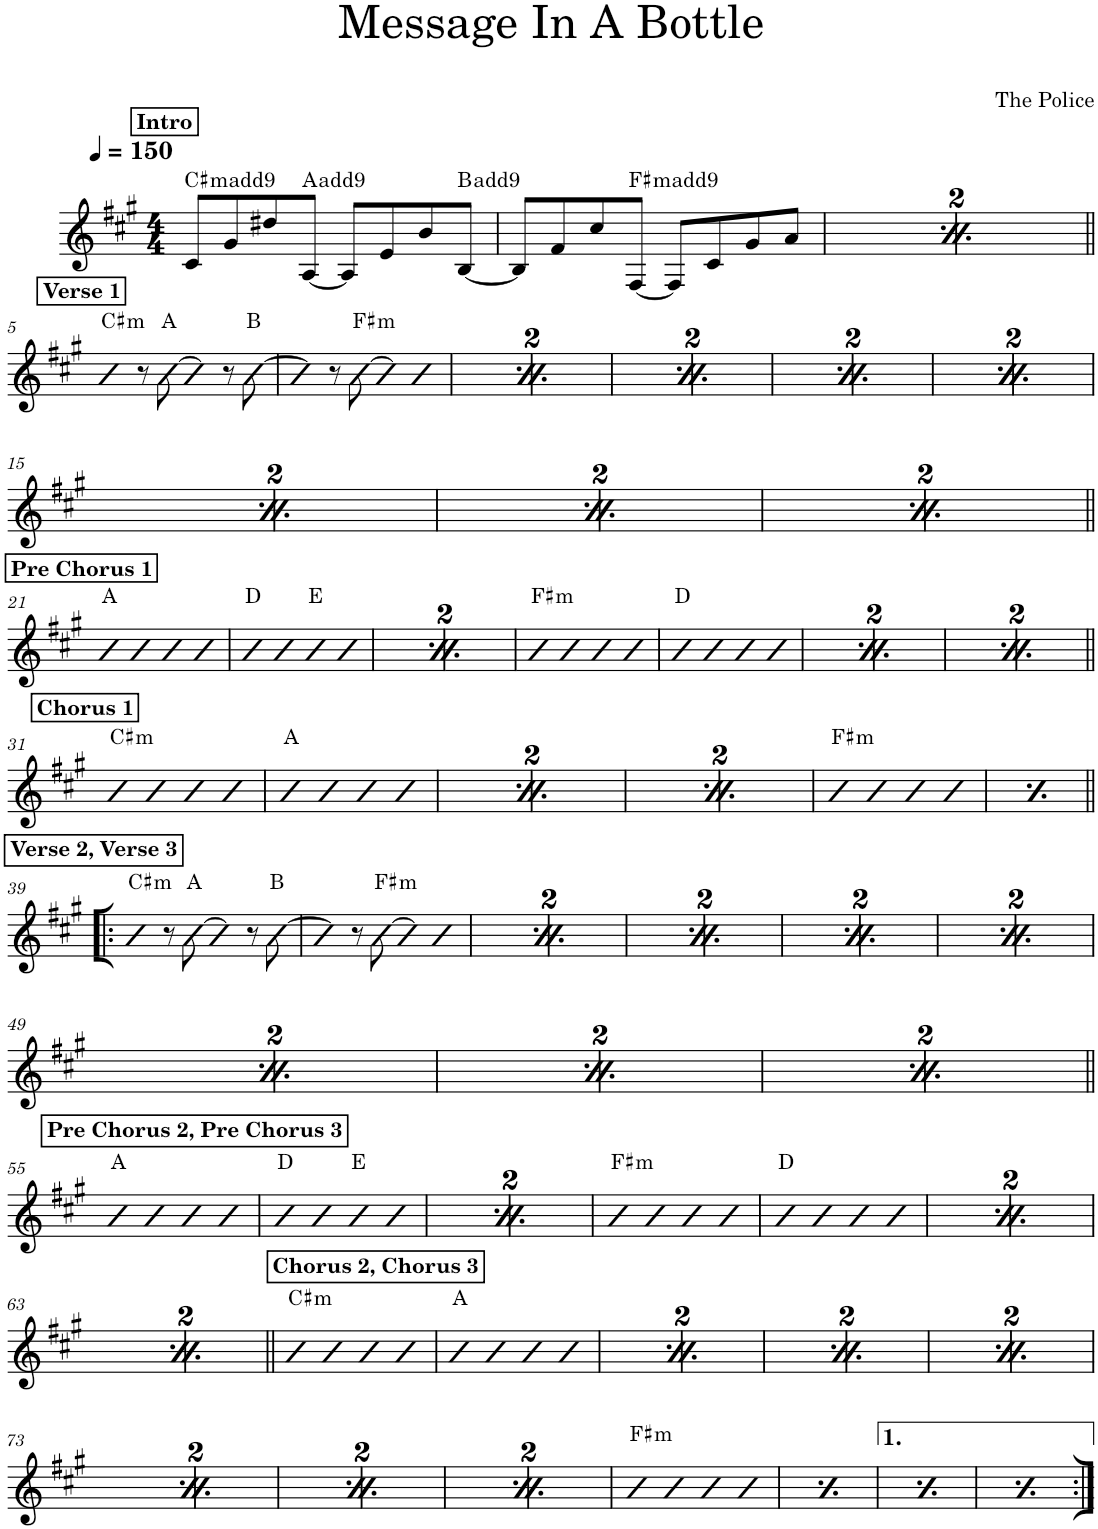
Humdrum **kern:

**kern	**harte
*part1	*part1
*staff1	*
*I"Piano	*
*I'Pno.	*
*clefG2	*
*k[f#c#g#]	*
*M4/4	*
*MM150	*
!!LO:REH:place=s1:a:B:cj:t=Intro
=1	=1
!	!LO:H:kt=m
8c#/L	C#:min(9)
8g#/	.
8dd#X/	.
[8A/J	A:maj(9)
8A/L]	.
8e/	.
8b/	.
[8B/J	B:maj(9)
=2	=2
8B/L]	.
8f#/	.
8cc#/	.
!	!LO:H:kt=m
[8F#/J	F#:min(9)
8F#/L]	.
8c#/	.
8g#/	.
8a/J	.
=3	=3
!!LO:REH:place=s1:a:B:cj:t=Intro
*MM150	*
!	!LO:H:kt=m
8c#/L	C#:min(9)
8g#/	.
8dd#X/	.
[8A/J	A:maj(9)
8A/L]	.
8e/	.
8b/	.
[8B/J	B:maj(9)
=4	=4
8B/L]	.
8f#/	.
8cc#/	.
!	!LO:H:kt=m
[8F#/J	F#:min(9)
8F#/L]	.
8c#/	.
8g#/	.
8a/J	.
!!LO:LB:g=z
!!LO:REH:place=s1:a:B:cj:t=Verse 1
=5||	=5||
!	!LO:H:kt=m
4b	C#:min
8r	.
[8b\	A:maj
4b]	.
8r	.
[8b\	B:maj
=6	=6
4b]	.
8r	.
!	!LO:H:kt=m
[8b\	F#:min
4b]	.
4b	.
!!LO:REH:place=s1:a:B:cj:t=Verse 1
=7	=7
!	!LO:H:kt=m
4b	C#:min
8r	.
[8b\	A:maj
4b]	.
8r	.
[8b\	B:maj
=8	=8
4b]	.
8r	.
!	!LO:H:kt=m
[8b\	F#:min
4b]	.
4b	.
!!LO:REH:place=s1:a:B:cj:t=Verse 1
=9	=9
!	!LO:H:kt=m
4b	C#:min
8r	.
[8b\	A:maj
4b]	.
8r	.
[8b\	B:maj
=10	=10
4b]	.
8r	.
!	!LO:H:kt=m
[8b\	F#:min
4b]	.
4b	.
!!LO:REH:place=s1:a:B:cj:t=Verse 1
=11	=11
!	!LO:H:kt=m
4b	C#:min
8r	.
[8b\	A:maj
4b]	.
8r	.
[8b\	B:maj
=12	=12
4b]	.
8r	.
!	!LO:H:kt=m
[8b\	F#:min
4b]	.
4b	.
!!LO:REH:place=s1:a:B:cj:t=Verse 1
=13	=13
!	!LO:H:kt=m
4b	C#:min
8r	.
[8b\	A:maj
4b]	.
8r	.
[8b\	B:maj
=14	=14
4b]	.
8r	.
!	!LO:H:kt=m
[8b\	F#:min
4b]	.
4b	.
!!LO:LB:g=z
!!LO:REH:place=s1:a:B:cj:t=Verse 1
=15	=15
!	!LO:H:kt=m
4b	C#:min
8r	.
[8b\	A:maj
4b]	.
8r	.
[8b\	B:maj
=16	=16
4b]	.
8r	.
!	!LO:H:kt=m
[8b\	F#:min
4b]	.
4b	.
!!LO:REH:place=s1:a:B:cj:t=Verse 1
=17	=17
!	!LO:H:kt=m
4b	C#:min
8r	.
[8b\	A:maj
4b]	.
8r	.
[8b\	B:maj
=18	=18
4b]	.
8r	.
!	!LO:H:kt=m
[8b\	F#:min
4b]	.
4b	.
!!LO:REH:place=s1:a:B:cj:t=Verse 1
=19	=19
!	!LO:H:kt=m
4b	C#:min
8r	.
[8b\	A:maj
4b]	.
8r	.
[8b\	B:maj
=20	=20
4b]	.
8r	.
!	!LO:H:kt=m
[8b\	F#:min
4b]	.
4b	.
!!LO:LB:g=z
!!LO:REH:place=s1:a:B:cj:t=Pre Chorus 1
=21||	=21||
4b	A:maj
4b	.
4b	.
4b	.
=22	=22
4b	D:maj
4b	.
4b	E:maj
4b	.
!!LO:REH:place=s1:a:B:cj:t=Pre Chorus 1
=23	=23
4b	A:maj
4b	.
4b	.
4b	.
=24	=24
4b	D:maj
4b	.
4b	E:maj
4b	.
=25	=25
!	!LO:H:kt=m
4b	F#:min
4b	.
4b	.
4b	.
=26	=26
4b	D:maj
4b	.
4b	.
4b	.
=27	=27
!	!LO:H:kt=m
4b	F#:min
4b	.
4b	.
4b	.
=28	=28
4b	D:maj
4b	.
4b	.
4b	.
=29	=29
!	!LO:H:kt=m
4b	F#:min
4b	.
4b	.
4b	.
=30	=30
4b	D:maj
4b	.
4b	.
4b	.
!!LO:LB:g=z
!!LO:REH:place=s1:a:B:cj:t=Chorus 1
=31||	=31||
!	!LO:H:kt=m
4b	C#:min
4b	.
4b	.
4b	.
=32	=32
4b	A:maj
4b	.
4b	.
4b	.
!!LO:REH:place=s1:a:B:cj:t=Chorus 1
=33	=33
!	!LO:H:kt=m
4b	C#:min
4b	.
4b	.
4b	.
=34	=34
4b	A:maj
4b	.
4b	.
4b	.
!!LO:REH:place=s1:a:B:cj:t=Chorus 1
=35	=35
!	!LO:H:kt=m
4b	C#:min
4b	.
4b	.
4b	.
=36	=36
4b	A:maj
4b	.
4b	.
4b	.
=37	=37
!	!LO:H:kt=m
4b	F#:min
4b	.
4b	.
4b	.
=38	=38
!	!LO:H:kt=m
4b	F#:min
4b	.
4b	.
4b	.
!!LO:LB:g=z
!!LO:REH:place=s1:a:B:cj:t=Verse 2, Verse 3
=39!|:	=39!|:
!	!LO:H:kt=m
4b	C#:min
8r	.
[8b\	A:maj
4b]	.
8r	.
[8b\	B:maj
=40	=40
4b]	.
8r	.
!	!LO:H:kt=m
[8b\	F#:min
4b]	.
4b	.
!!LO:REH:place=s1:a:B:cj:t=Verse 2, Verse 3
=41	=41
!	!LO:H:kt=m
4b	C#:min
8r	.
[8b\	A:maj
4b]	.
8r	.
[8b\	B:maj
=42	=42
4b]	.
8r	.
!	!LO:H:kt=m
[8b\	F#:min
4b]	.
4b	.
!!LO:REH:place=s1:a:B:cj:t=Verse 2, Verse 3
=43	=43
!	!LO:H:kt=m
4b	C#:min
8r	.
[8b\	A:maj
4b]	.
8r	.
[8b\	B:maj
=44	=44
4b]	.
8r	.
!	!LO:H:kt=m
[8b\	F#:min
4b]	.
4b	.
!!LO:REH:place=s1:a:B:cj:t=Verse 2, Verse 3
=45	=45
!	!LO:H:kt=m
4b	C#:min
8r	.
[8b\	A:maj
4b]	.
8r	.
[8b\	B:maj
=46	=46
4b]	.
8r	.
!	!LO:H:kt=m
[8b\	F#:min
4b]	.
4b	.
!!LO:REH:place=s1:a:B:cj:t=Verse 2, Verse 3
=47	=47
!	!LO:H:kt=m
4b	C#:min
8r	.
[8b\	A:maj
4b]	.
8r	.
[8b\	B:maj
=48	=48
4b]	.
8r	.
!	!LO:H:kt=m
[8b\	F#:min
4b]	.
4b	.
!!LO:LB:g=z
!!LO:REH:place=s1:a:B:cj:t=Verse 2, Verse 3
=49	=49
!	!LO:H:kt=m
4b	C#:min
8r	.
[8b\	A:maj
4b]	.
8r	.
[8b\	B:maj
=50	=50
4b]	.
8r	.
!	!LO:H:kt=m
[8b\	F#:min
4b]	.
4b	.
!!LO:REH:place=s1:a:B:cj:t=Verse 2, Verse 3
=51	=51
!	!LO:H:kt=m
4b	C#:min
8r	.
[8b\	A:maj
4b]	.
8r	.
[8b\	B:maj
=52	=52
4b]	.
8r	.
!	!LO:H:kt=m
[8b\	F#:min
4b]	.
4b	.
!!LO:REH:place=s1:a:B:cj:t=Verse 2, Verse 3
=53	=53
!	!LO:H:kt=m
4b	C#:min
8r	.
[8b\	A:maj
4b]	.
8r	.
[8b\	B:maj
=54	=54
4b]	.
8r	.
!	!LO:H:kt=m
[8b\	F#:min
4b]	.
4b	.
!!LO:LB:g=z
!!LO:REH:place=s1:a:B:cj:t=Pre Chorus 2, Pre Chorus 3
=55||	=55||
4b	A:maj
4b	.
4b	.
4b	.
=56	=56
4b	D:maj
4b	.
4b	E:maj
4b	.
!!LO:REH:place=s1:a:B:cj:t=Pre Chorus 2, Pre Chorus 3
=57	=57
4b	A:maj
4b	.
4b	.
4b	.
=58	=58
4b	D:maj
4b	.
4b	E:maj
4b	.
=59	=59
!	!LO:H:kt=m
4b	F#:min
4b	.
4b	.
4b	.
=60	=60
4b	D:maj
4b	.
4b	.
4b	.
=61	=61
!	!LO:H:kt=m
4b	F#:min
4b	.
4b	.
4b	.
=62	=62
4b	D:maj
4b	.
4b	.
4b	.
!!LO:LB:g=z
=63	=63
!	!LO:H:kt=m
4b	F#:min
4b	.
4b	.
4b	.
=64	=64
4b	D:maj
4b	.
4b	.
4b	.
!!LO:REH:place=s1:a:B:cj:t=Chorus 2, Chorus 3
=65||	=65||
!	!LO:H:kt=m
4b	C#:min
4b	.
4b	.
4b	.
=66	=66
4b	A:maj
4b	.
4b	.
4b	.
!!LO:REH:place=s1:a:B:cj:t=Chorus 2, Chorus 3
=67	=67
!	!LO:H:kt=m
4b	C#:min
4b	.
4b	.
4b	.
=68	=68
4b	A:maj
4b	.
4b	.
4b	.
!!LO:REH:place=s1:a:B:cj:t=Chorus 2, Chorus 3
=69	=69
!	!LO:H:kt=m
4b	C#:min
4b	.
4b	.
4b	.
=70	=70
4b	A:maj
4b	.
4b	.
4b	.
!!LO:REH:place=s1:a:B:cj:t=Chorus 2, Chorus 3
=71	=71
!	!LO:H:kt=m
4b	C#:min
4b	.
4b	.
4b	.
=72	=72
4b	A:maj
4b	.
4b	.
4b	.
!!LO:LB:g=z
!!LO:REH:place=s1:a:B:cj:t=Chorus 2, Chorus 3
=73	=73
!	!LO:H:kt=m
4b	C#:min
4b	.
4b	.
4b	.
=74	=74
4b	A:maj
4b	.
4b	.
4b	.
!!LO:REH:place=s1:a:B:cj:t=Chorus 2, Chorus 3
=75	=75
!	!LO:H:kt=m
4b	C#:min
4b	.
4b	.
4b	.
=76	=76
4b	A:maj
4b	.
4b	.
4b	.
!!LO:REH:place=s1:a:B:cj:t=Chorus 2, Chorus 3
=77	=77
!	!LO:H:kt=m
4b	C#:min
4b	.
4b	.
4b	.
=78	=78
4b	A:maj
4b	.
4b	.
4b	.
=79	=79
!	!LO:H:kt=m
4b	F#:min
4b	.
4b	.
4b	.
=80	=80
!	!LO:H:kt=m
4b	F#:min
4b	.
4b	.
4b	.
=81	=81
!	!LO:H:kt=m
4b	F#:min
4b	.
4b	.
4b	.
=82	=82
!	!LO:H:kt=m
4b	F#:min
4b	.
4b	.
4b	.
=:|!	=:|!
*-	*-
